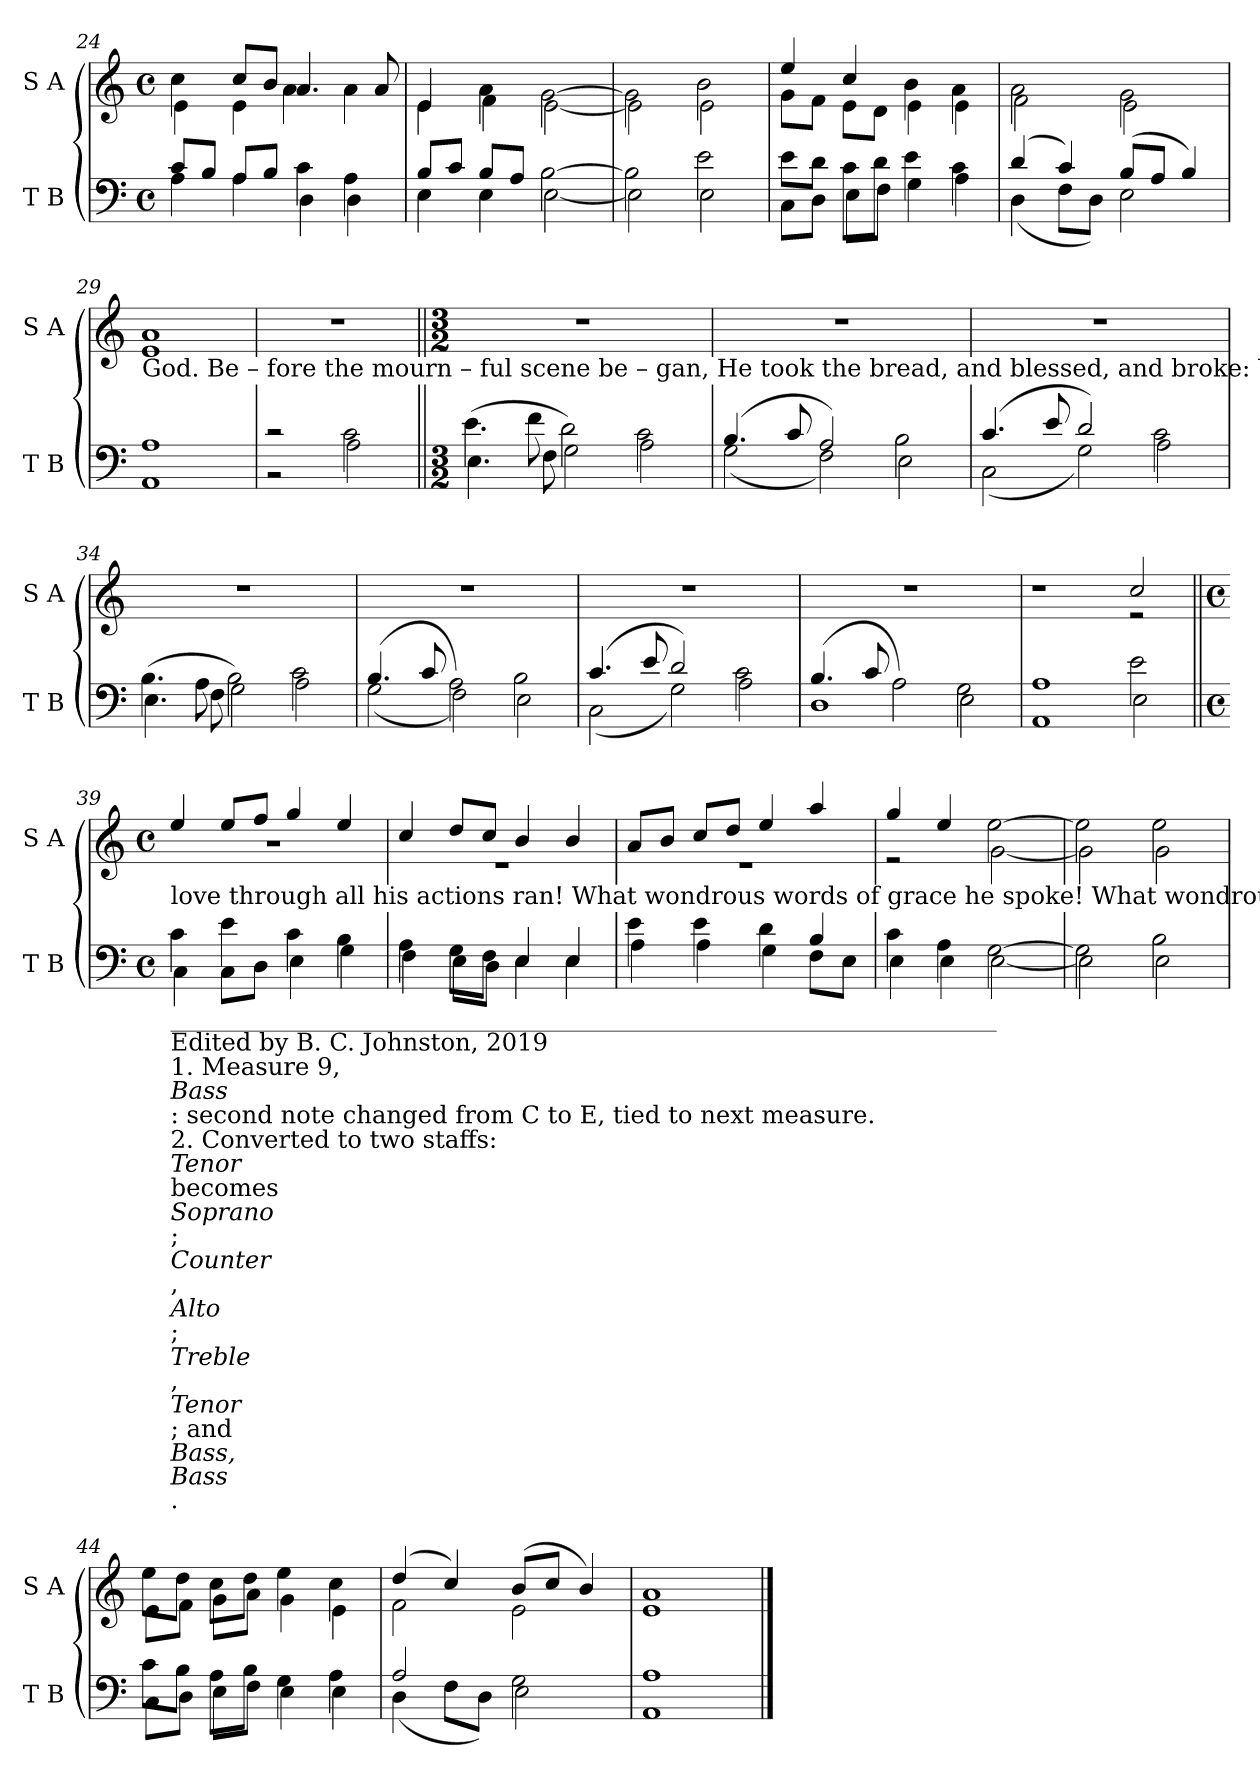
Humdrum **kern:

**kern	**kern
*part2	*part1
*staff2	*staff1
*I"T B	*I"S A
*I'T B	*I'S A
*clefF4	*clefG2
*k[]	*k[]
*M4/4	*M4/4
*met(c)	*met(c)
=24	=24
*^	*^
8c/L	4A\	4cc\	4e\
8B/J	.	.	.
8A/L	4A\	8cc/L	4e\
8B/J	.	8b/J	.
4c\	4D\	4.a/	4a\
4A\	4D\	.	4a\
.	.	8a/	.
=25	=25	=25	=25
8B/L	4E\	4e/	4e\
8c/J	.	.	.
8B/L	4E\	4a\	4f\
8A/J	.	.	.
[2B\	[2E\	[2g\	[2e\
=26	=26	=26	=26
2B\]	2E\]	2g\]	2e\]
2e\	2E\	2b\	2e\
=27	=27	=27	=27
8e\L	8C\L	4ee/	8g\L
8d\J	8D\J	.	8f\J
8c\L	8E\L	4cc/	8e\L
8d\J	8F\J	.	8d\J
4e\	4G\	4b\	4e\
4c\	4A\	4a\	4e\
=28	=28	=28	=28
(>4d/	(<4D\	2a\	2f\
4c/)	8F\L	.	.
.	8D\J)	.	.
(>8B/L	2E\	2g\	2e\
8A/J	.	.	.
4B/)	.	.	.
!!LO:LB:g=z	!!
=29	=29	=29	=29
!	!	!LO:TX:b:t=God.      Be   –     fore           the    mourn  –  ful    scene          be  –  gan,        He    took        the    bread,       and    blessed,   and broke&colon; What	!
1A	1AA	1a	1e
*	*	*v	*v
=30	=30	=30
2r	2r	1r
2c\	2A\	.
=31||	=31||	=31||
*M3/2	*	*M3/2
(>4.e\	4.E\	1.r
8f\	8F\	.
2d\)	2G\	.
2c\	2A\	.
=32	=32	=32
(>4.B/	(<2G\	1.r
8c/	.	.
2A/)	2F\)	.
2B\	2E\	.
=33	=33	=33
(>4.c/	(<2C\	1.r
8e/	.	.
2d/)	2G\)	.
2c\	2A\	.
=34	=34	=34
(>4.B\	4.E\	1.r
8A\	8F\	.
2B\)	2G\	.
2c\	2A\	.
=35	=35	=35
(>4.B/	(<2G\	1.r
8c/	.	.
2A\)	2F\)	.
2B\	2E\	.
=36	=36	=36
(>4.c/	(<2C\	1.r
8e/	.	.
2d/)	2G\)	.
2c\	2A\	.
=37	=37	=37
(>4.B/	1D	1.r
8c/	.	.
2A\)	.	.
2G\	2E\	.
=38	=38	=38
*	*	*^
1A	1AA	1r	1ryy
2e\	2E\	2cc/	2r
!!LO:LB:g=z	!!
=39||	=39||	=39||	=39||
*M4/4	*	*M4/4	*
*met(c)	*	*met(c)	*
!	!	!LO:TX:b:t=love through all  his  actions  ran! What  wondrous  words  of    grace  he  spoke!   What    wondrous  words  of    grace       he             spoke!	!
!LO:TX:b:t=____________________________________________________________________	!	!	!
!LO:TX:b:t=Edited by B. C. Johnston, 2019	!	!	!
!LO:TX:b:t=1. Measure 9,	!	!	!
!LO:TX:b:i:t=Bass	!	!	!
!LO:TX:b:t=&colon; second note changed from C to E, tied to next measure.	!	!	!
!LO:TX:b:t=2. Converted to two staffs&colon;	!	!	!
!LO:TX:b:i:t=Tenor	!	!	!
!LO:TX:b:t=becomes	!	!	!
!LO:TX:b:i:t=Soprano	!	!	!
!LO:TX:b:t=;	!	!	!
!LO:TX:b:i:t=Counter	!	!	!
!LO:TX:b:t=,	!	!	!
!LO:TX:b:i:t=Alto	!	!	!
!LO:TX:b:t=;	!	!	!
!LO:TX:b:i:t=Treble	!	!	!
!LO:TX:b:t=,	!	!	!
!LO:TX:b:i:t=Tenor	!	!	!
!LO:TX:b:t=; and	!	!	!
!LO:TX:b:i:t=Bass,	!	!	!
!LO:TX:b:i:t=Bass	!	!	!
!LO:TX:b:t=.	!	!	!
4c\	4C\	4ee/	1r
4e\	8C\L	8ee/L	.
.	8D\J	8ff/J	.
4c\	4E\	4gg/	.
4B\	4G\	4ee/	.
=40	=40	=40	=40
4A\	4F\	4cc/	1r
8G\L	8E\L	8dd/L	.
8F\J	8D\J	8cc/J	.
4E/	4E\	4b/	.
4E/	4E\	4b/	.
=41	=41	=41	=41
4e\	4A\	8a/L	1r
.	.	8b/J	.
4e\	4A\	8cc/L	.
.	.	8dd/J	.
4d\	4G\	4ee/	.
4B/	8F\L	4aa/	.
.	8E\J	.	.
=42	=42	=42	=42
4c\	4E\	4gg/	2r
4A\	4E\	4ee/	.
[2G\	[2E\	[2ee\	[2g\
=43	=43	=43	=43
2G\]	2E\]	2ee\]	2g\]
2B\	2E\	2ee\	2g\
=44	=44	=44	=44
8c\L	8C\L	8ee\L	8e\L
8B\J	8D\J	8dd\J	8f\J
8A\L	8E\L	8cc\L	8g\L
8B\J	8F\J	8dd\J	8a\J
4G\	4E\	4ee\	4g\
4A\	4E\	4cc\	4e\
=45	=45	=45	=45
2A/	(<4D\	(<4dd/	2f\
.	8F\L	4cc/)	.
.	8D\J)	.	.
2G\	2E\	(<8b/L	2e\
.	.	8cc/J	.
.	.	4b/)	.
=46	=46	=46	=46
1A	1AA	1a	1e
*v	*v	*	*
*	*v	*v
==	==
*-	*-
